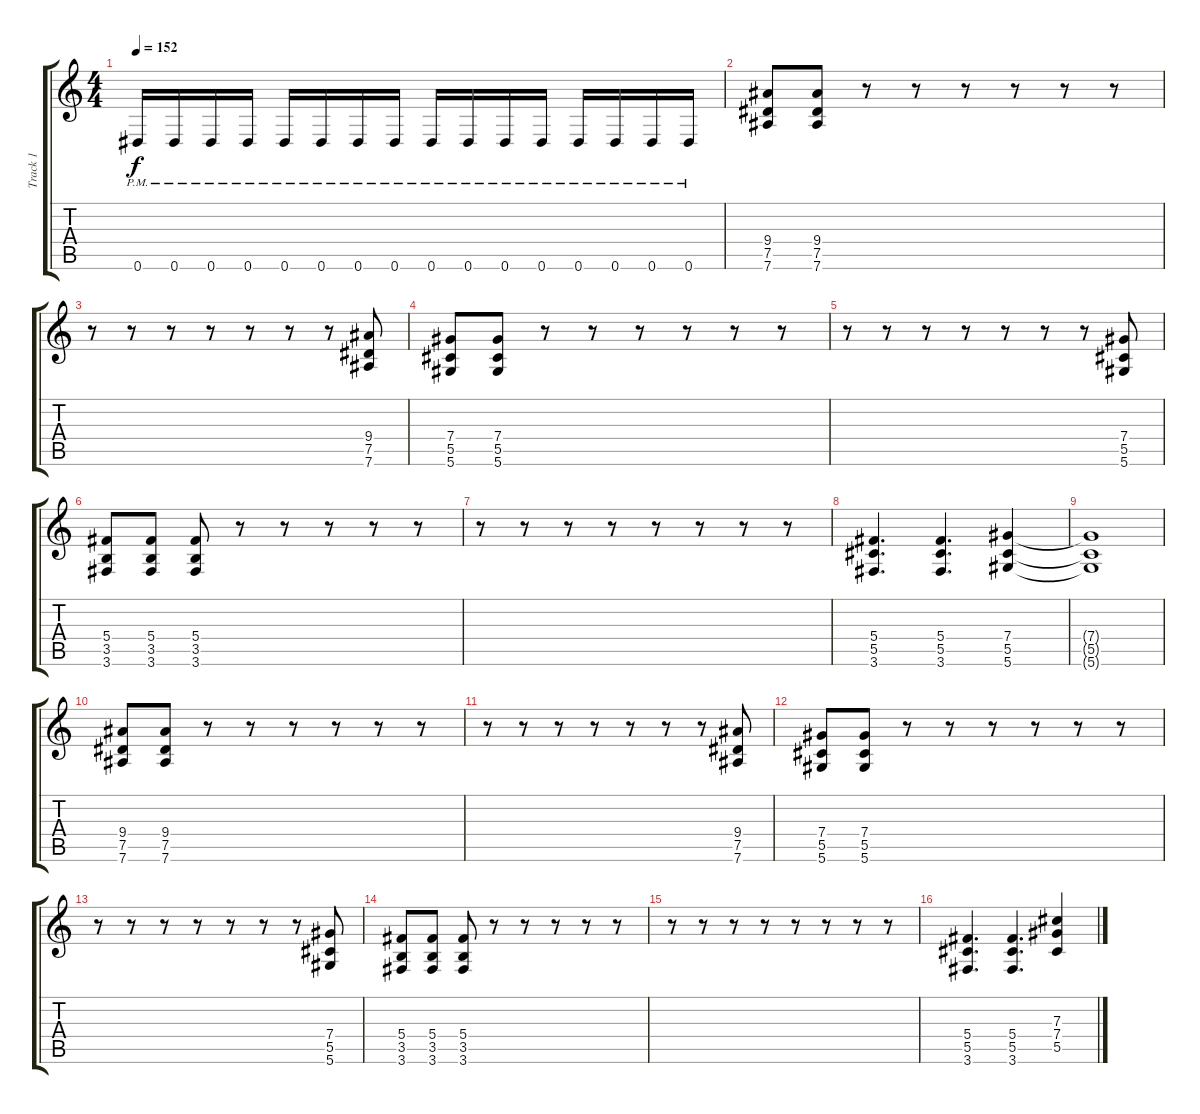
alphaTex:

\track ("Track 1" "Track 1") {instrument overdrivenguitar}
\staff {score tabs}
\tuning (Eb4 Bb3 Gb3 Db3 Ab2 Eb2) {hide}
\ts (4 4)
\tempo 152
\clef g2
\ks c
0.6{pm}.16{dy f} 0.6{pm}.16 0.6{pm}.16 0.6{pm}.16 0.6{pm}.16 0.6{pm}.16 0.6{pm}.16 0.6{pm}.16 0.6{pm}.16 0.6{pm}.16 0.6{pm}.16 0.6{pm}.16 0.6{pm}.16 0.6{pm}.16 0.6{pm}.16 0.6{pm}.16 |
(9.4 7.5 7.6).8 (9.4 7.5 7.6).8 r.8 r.8 r.8 r.8 r.8 r.8 |
r.8 r.8 r.8 r.8 r.8 r.8 r.8 (9.4 7.5 7.6).8 |
(7.4 5.5 5.6).8 (7.4 5.5 5.6).8 r.8 r.8 r.8 r.8 r.8 r.8 |
r.8 r.8 r.8 r.8 r.8 r.8 r.8 (7.4 5.5 5.6).8 |
(5.4 3.5 3.6).8 (5.4 3.5 3.6).8 (5.4 3.5 3.6).8 r.8 r.8 r.8 r.8 r.8 |
r.8 r.8 r.8 r.8 r.8 r.8 r.8 r.8 |
(5.4 5.5 3.6).4{d} (5.4 5.5 3.6).4{d} (7.4 5.5 5.6).4 |
(7.4{t} 5.5{t} 5.6{t}).1 |
(9.4 7.5 7.6).8 (9.4 7.5 7.6).8 r.8 r.8 r.8 r.8 r.8 r.8 |
r.8 r.8 r.8 r.8 r.8 r.8 r.8 (9.4 7.5 7.6).8 |
(7.4 5.5 5.6).8 (7.4 5.5 5.6).8 r.8 r.8 r.8 r.8 r.8 r.8 |
r.8 r.8 r.8 r.8 r.8 r.8 r.8 (7.4 5.5 5.6).8 |
(5.4 3.5 3.6).8 (5.4 3.5 3.6).8 (5.4 3.5 3.6).8 r.8 r.8 r.8 r.8 r.8 |
r.8 r.8 r.8 r.8 r.8 r.8 r.8 r.8 |
(5.4 5.5 3.6).4{d} (5.4 5.5 3.6).4{d} (7.3 7.4 5.5).4
